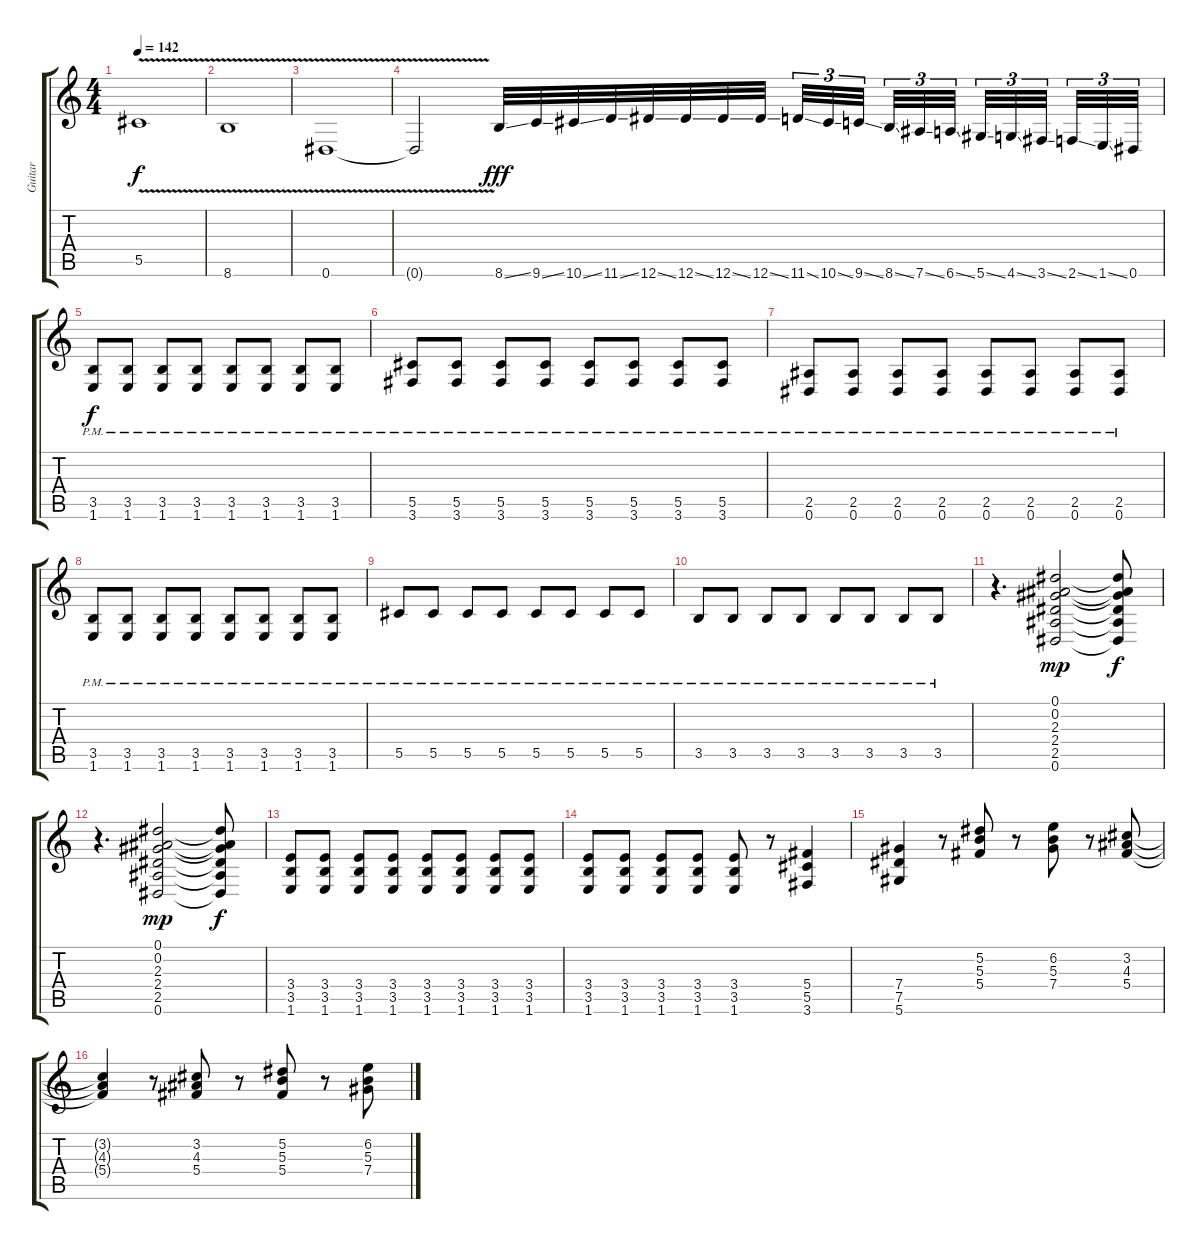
\track ("Guitar" "Guitar") {instrument distortionguitar}
\staff {score tabs}
\tuning (Eb4 Bb3 Gb3 Db3 Ab2 Eb2) {hide}
\ts (4 4)
\tempo 142
\clef g2
\ks c
5.5{v}.1{dy f} |
8.6{v}.1 |
0.6{v}.1 |
0.6{t}.2 8.6{ss}.32{dy fff} 9.6{ss}.32 10.6{ss}.32 11.6{ss}.32 12.6{ss}.32 12.6{ss}.32 12.6{ss}.32 12.6{ss}.32 11.6{ss}.32{tu (3 2)} 10.6{ss}.32{tu (3 2)} 9.6{ss}.32{tu (3 2) beam splitsecondary} 8.6{ss}.32{tu (3 2)} 7.6{ss}.32{tu (3 2)} 6.6{ss}.32{tu (3 2) beam splitsecondary} 5.6{ss}.32{tu (3 2)} 4.6{ss}.32{tu (3 2)} 3.6{ss}.32{tu (3 2) beam splitsecondary} 2.6{ss}.32{tu (3 2)} 1.6{ss}.32{tu (3 2)} 0.6.32{tu (3 2)} |
(3.5{pm} 1.6{pm}).8{dy f} (3.5{pm} 1.6{pm}).8 (3.5{pm} 1.6{pm}).8 (3.5{pm} 1.6{pm}).8 (3.5{pm} 1.6{pm}).8 (3.5{pm} 1.6{pm}).8 (3.5{pm} 1.6{pm}).8 (3.5{pm} 1.6{pm}).8 |
(5.5{pm} 3.6{pm}).8 (5.5{pm} 3.6{pm}).8 (5.5{pm} 3.6{pm}).8 (5.5{pm} 3.6{pm}).8 (5.5{pm} 3.6{pm}).8 (5.5{pm} 3.6{pm}).8 (5.5{pm} 3.6{pm}).8 (5.5{pm} 3.6{pm}).8 |
(2.5{pm} 0.6{pm}).8 (2.5{pm} 0.6{pm}).8 (2.5{pm} 0.6{pm}).8 (2.5{pm} 0.6{pm}).8 (2.5{pm} 0.6{pm}).8 (2.5{pm} 0.6{pm}).8 (2.5{pm} 0.6{pm}).8 (2.5{pm} 0.6{pm}).8 |
(3.5{pm} 1.6{pm}).8 (3.5{pm} 1.6{pm}).8 (3.5{pm} 1.6{pm}).8 (3.5{pm} 1.6{pm}).8 (3.5{pm} 1.6{pm}).8 (3.5{pm} 1.6{pm}).8 (3.5{pm} 1.6{pm}).8 (3.5{pm} 1.6{pm}).8 |
5.5{pm}.8 5.5{pm}.8 5.5{pm}.8 5.5{pm}.8 5.5{pm}.8 5.5{pm}.8 5.5{pm}.8 5.5{pm}.8 |
3.5{pm}.8 3.5{pm}.8 3.5{pm}.8 3.5{pm}.8 3.5{pm}.8 3.5{pm}.8 3.5{pm}.8 3.5{pm}.8 |
r.4{d} (0.1 0.2 2.3 2.4 2.5 0.6).2{dy mp} (0.1{t} 0.2{t} 2.3{t} 2.4{t} 2.5{t} 0.6{t}).8{dy f} |
r.4{d} (0.1 0.2 2.3 2.4 2.5 0.6).2{dy mp} (0.1{t} 0.2{t} 2.3{t} 2.4{t} 2.5{t} 0.6{t}).8{dy f} |
(3.4 3.5 1.6).8 (3.4 3.5 1.6).8 (3.4 3.5 1.6).8 (3.4 3.5 1.6).8 (3.4 3.5 1.6).8 (3.4 3.5 1.6).8 (3.4 3.5 1.6).8 (3.4 3.5 1.6).8 |
(3.4 3.5 1.6).8 (3.4 3.5 1.6).8 (3.4 3.5 1.6).8 (3.4 3.5 1.6).8 (3.4 3.5 1.6).8 r.8 (5.4 5.5 3.6).4 |
\section ("" "")
(7.4 7.5 5.6).4 r.8 (5.2 5.3 5.4).8 r.8 (6.2 5.3 7.4).8 r.8 (3.2 4.3 5.4).8 |
(3.2{t} 4.3{t} 5.4{t}).4 r.8 (3.2 4.3 5.4).8 r.8 (5.2 5.3 5.4).8 r.8 (6.2 5.3 7.4).8
